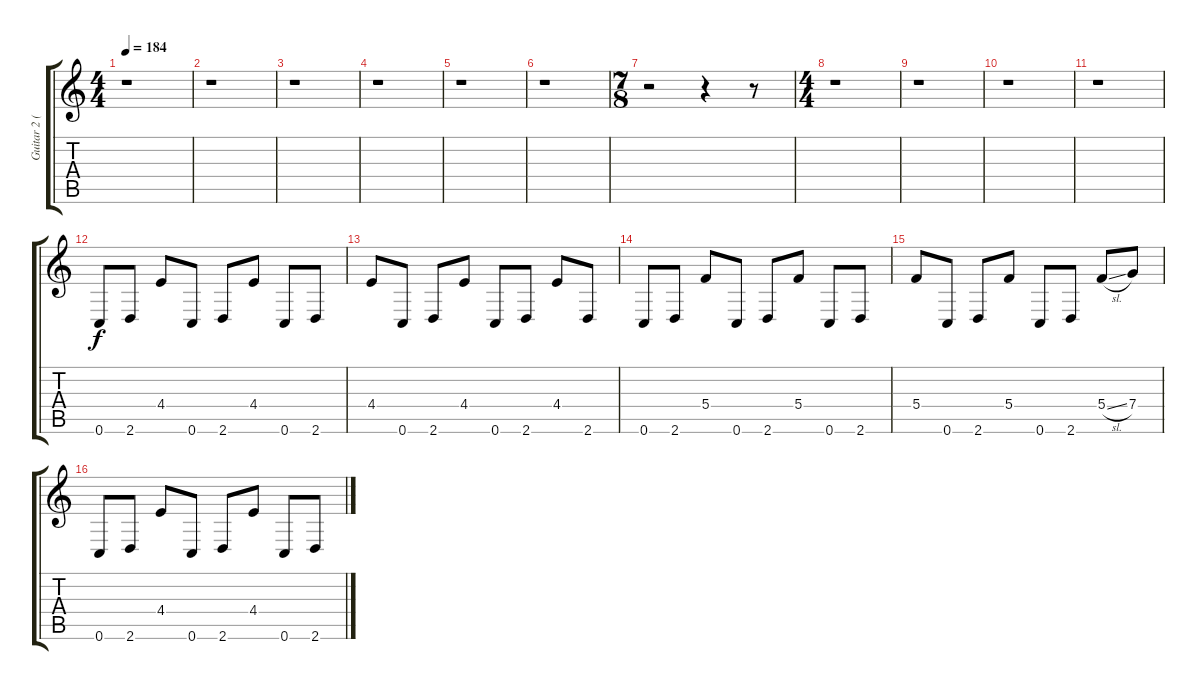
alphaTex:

\track ("Guitar 2 (Distorted- Padget)" "Guitar 2 (") {instrument distortionguitar}
\staff {score tabs}
\tuning (D4 A3 F3 C3 G2 C2) {hide}
\ts (4 4)
\tempo 184
\clef g2
\ks c
r.1{dy f} |
r.1 |
r.1 |
r.1 |
r.1 |
r.1 |
\ts (7 8)
r.2 r.4 r.8 |
\ts (4 4)
r.1 |
r.1 |
r.1 |
r.1 |
0.6.8 2.6.8 4.4.8 0.6.8 2.6.8 4.4.8 0.6.8 2.6.8 |
4.4.8 0.6.8 2.6.8 4.4.8 0.6.8 2.6.8 4.4.8 2.6.8 |
0.6.8 2.6.8 5.4.8 0.6.8 2.6.8 5.4.8 0.6.8 2.6.8 |
5.4.8 0.6.8 2.6.8 5.4.8 0.6.8 2.6.8 5.4{sl}.8 7.4.8 |
0.6.8 2.6.8 4.4.8 0.6.8 2.6.8 4.4.8 0.6.8 2.6.8
